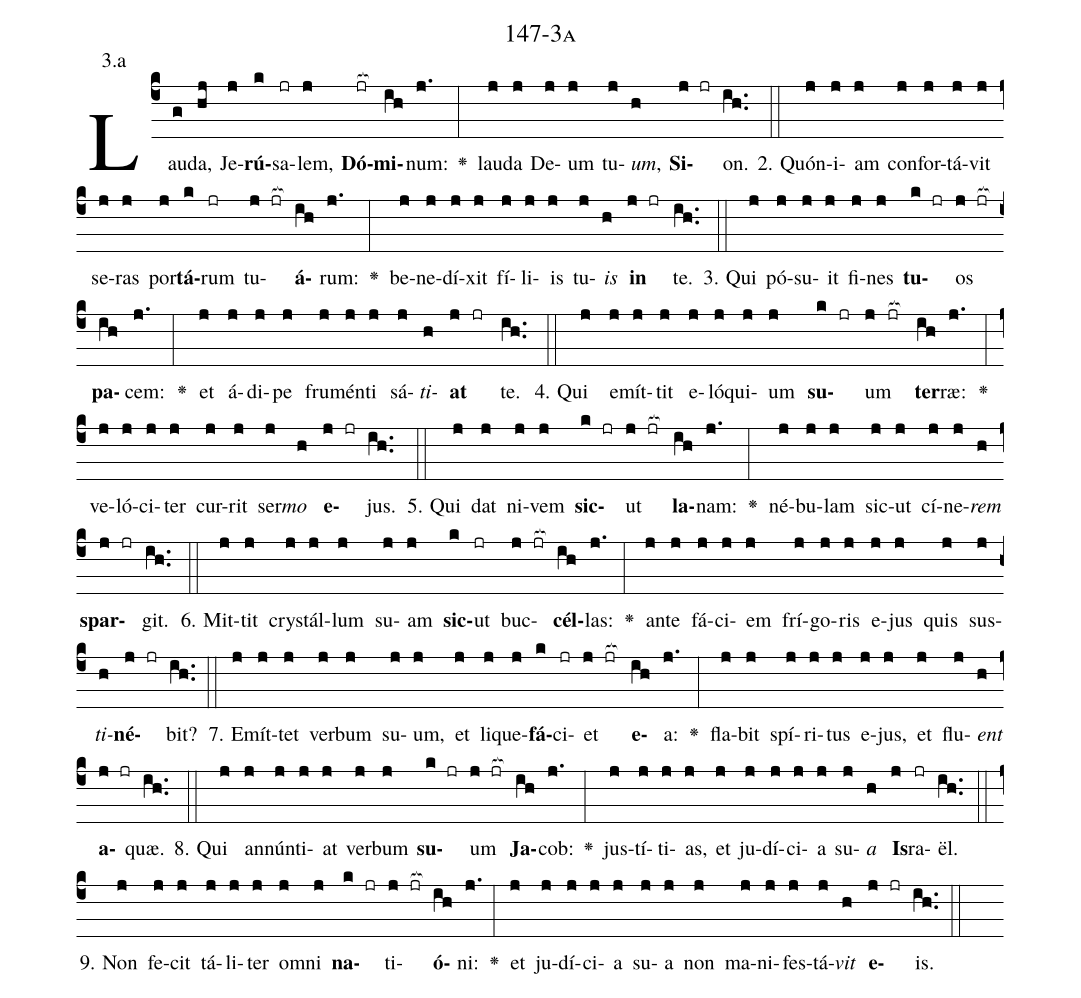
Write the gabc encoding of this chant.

name: 147-3a;
annotation: 3.a;
%%
(c4)Lau(g)da,(hj) Je(j)<b>rú</b>(k)sa(jr)lem,(j) <b>Dó</b>(jr[ocb:1{])<b>mi</b>(ih[ocb:0}])num:(j.) <v>\greheightstar</v>(:) lau(j)da(j) De(j)um(j) tu(j)<i>um</i>,(h) <b>Si</b>(j jr)on.(ih..) (::)
2. Quón(j)i(j)am(j) con(j)for(j)tá(j)vit(j) se(j)ras(j) por(j)<b>tá</b>(k)rum(jr) tu(j jr[ocb:1{])<b>á</b>(ih[ocb:0}])rum:(j.) <v>\greheightstar</v>(:) be(j)ne(j)dí(j)xit(j) fí(j)li(j)is(j) tu(j)<i>is</i>(h) <b>in</b>(j jr) te.(ih..) (::)
3. Qui(j) pó(j)su(j)it(j) fi(j)nes(j) <b>tu</b>(k jr)os(j jr[ocb:1{]) <b>pa</b>(ih[ocb:0}])cem:(j.) <v>\greheightstar</v>(:) et(j) á(j)di(j)pe(j) fru(j)mén(j)ti(j) sá(j)<i>ti</i>(h)<b>at</b>(j jr) te.(ih..) (::)
4. Qui(j) e(j)mít(j)tit(j) e(j)ló(j)qui(j)um(j) <b>su</b>(k jr)um(j jr[ocb:1{]) <b>ter</b>(ih[ocb:0}])ræ:(j.) <v>\greheightstar</v>(:) ve(j)ló(j)ci(j)ter(j) cur(j)rit(j) ser(j)<i>mo</i>(h) <b>e</b>(j jr)jus.(ih..) (::)
5. Qui(j) dat(j) ni(j)vem(j) <b>sic</b>(k jr)ut(j jr[ocb:1{]) <b>la</b>(ih[ocb:0}])nam:(j.) <v>\greheightstar</v>(:) né(j)bu(j)lam(j) sic(j)ut(j) cí(j)ne(j)<i>rem</i>(h) <b>spar</b>(j jr)git.(ih..) (::)
6. Mit(j)tit(j) crys(j)tál(j)lum(j) su(j)am(j) <b>sic</b>(k)ut(jr) buc(j jr[ocb:1{])<b>cél</b>(ih[ocb:0}])las:(j.) <v>\greheightstar</v>(:) an(j)te(j) fá(j)ci(j)em(j) frí(j)go(j)ris(j) e(j)jus(j) quis(j) sus(j)<i>ti</i>(h)<b>né</b>(j jr)bit?(ih..) (::)
7. E(j)mít(j)tet(j) ver(j)bum(j) su(j)um,(j) et(j) li(j)que(j)<b>fá</b>(k)ci(jr)et(j jr[ocb:1{]) <b>e</b>(ih[ocb:0}])a:(j.) <v>\greheightstar</v>(:) fla(j)bit(j) spí(j)ri(j)tus(j) e(j)jus,(j) et(j) flu(j)<i>ent</i>(h) <b>a</b>(j jr)quæ.(ih..) (::)
8. Qui(j) an(j)nún(j)ti(j)at(j) ver(j)bum(j) <b>su</b>(k jr)um(j jr[ocb:1{]) <b>Ja</b>(ih[ocb:0}])cob:(j.) <v>\greheightstar</v>(:) jus(j)tí(j)ti(j)as,(j) et(j) ju(j)dí(j)ci(j)a(j) su(j)<i>a</i>(h) <b>Is</b>(j)ra(jr)ël.(ih..) (::)
9. Non(j) fe(j)cit(j) tá(j)li(j)ter(j) om(j)ni(j) <b>na</b>(k jr)ti(j jr[ocb:1{])<b>ó</b>(ih[ocb:0}])ni:(j.) <v>\greheightstar</v>(:) et(j) ju(j)dí(j)ci(j)a(j) su(j)a(j) non(j) ma(j)ni(j)fes(j)tá(j)<i>vit</i>(h) <b>e</b>(j jr)is.(ih..) (::)
